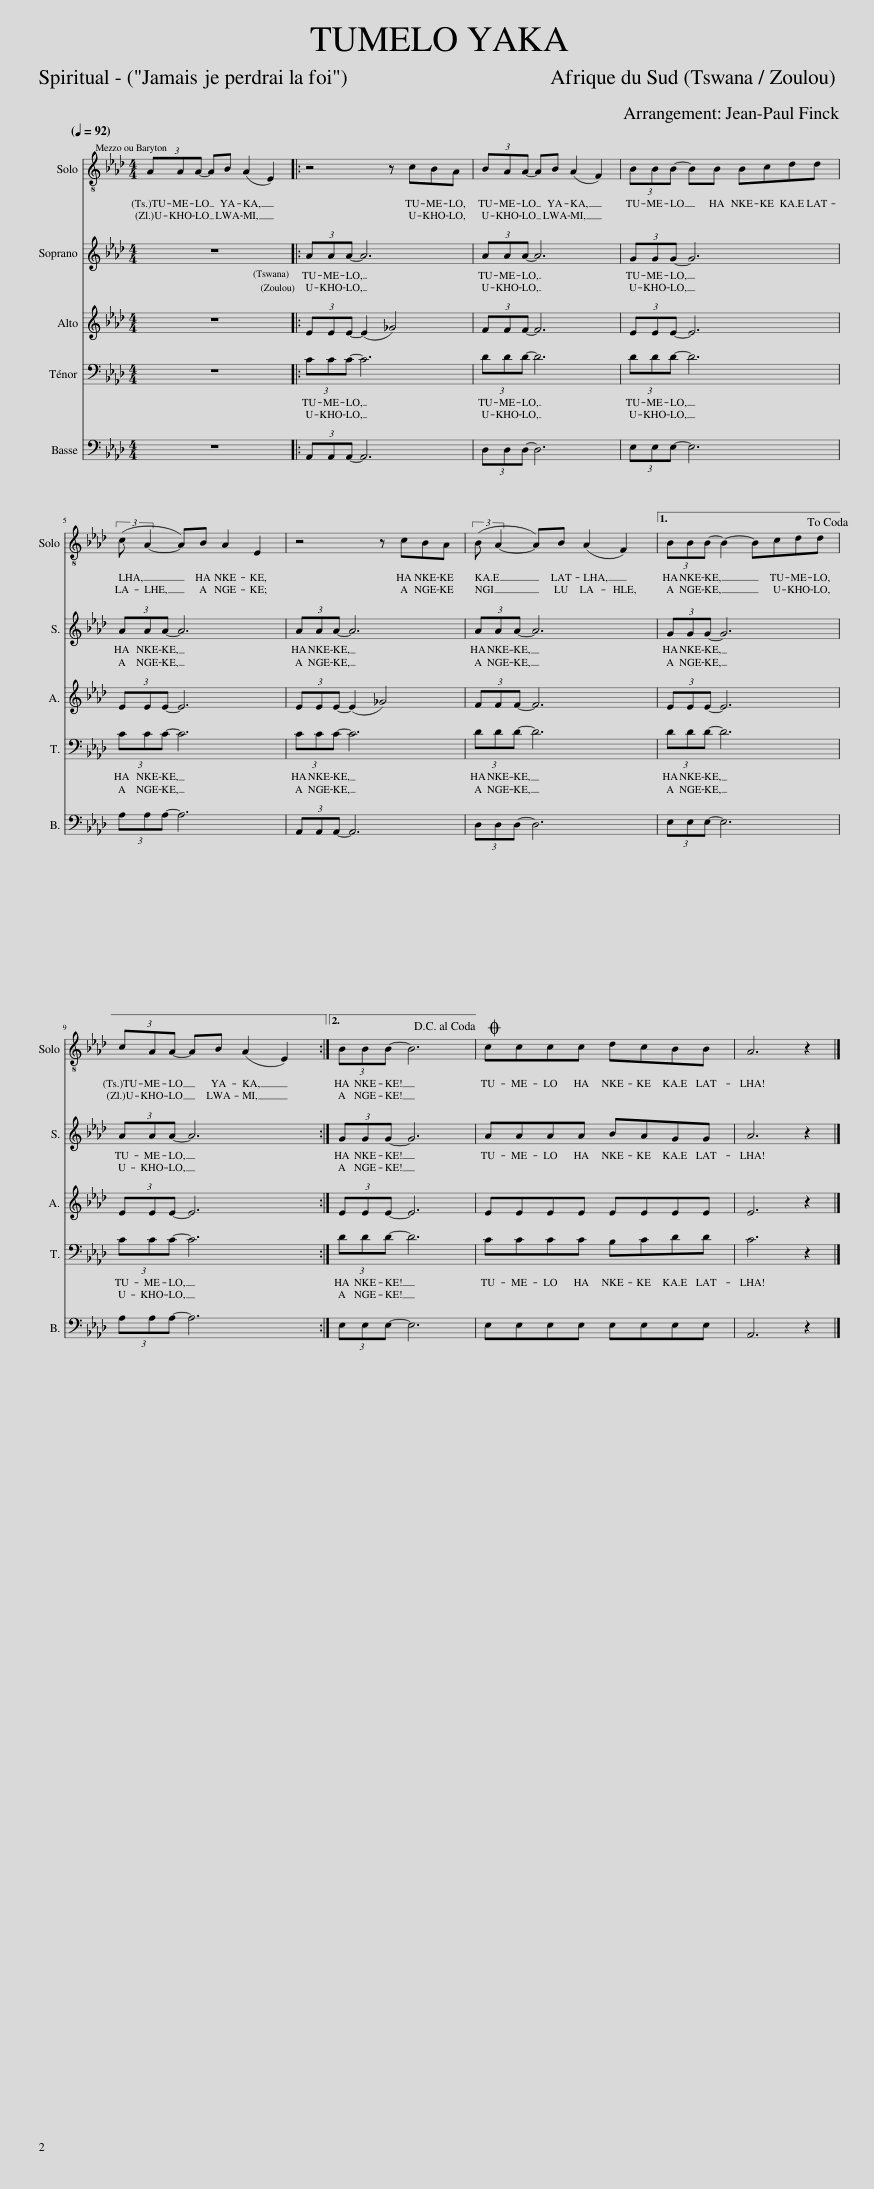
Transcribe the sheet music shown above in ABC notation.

X:1
%%score 1 2 3 4 5
L:1/8
Q:1/4=92
M:4/4
I:linebreak $
K:Ab
V:1 treble-8
V:2 treble
V:3 treble
V:4 bass
V:5 bass
V:1
 (3AAA- AB (A2 E2) |: z4 z cBA | (3BAA- AB (A2 F2) | (3BBB- BB Bcdd |$ (3:2:2(c A2- A)B A2 E2 | %5
 z4 z cBA | (3:2:2(B A2- A)B (A2 F2) |1 (3BBB- B2- Bcdd!dacoda! |$ (3cAA- AB (A2 E2) :|2 (3BBB- B6!D.C.! || %10
O cccc dcBB | A6 z2 |] %12
V:2
 z8 |: (3AAA- A6 | (3AAA- A6 | (3GGG- G6 |$ (3AAA- A6 | %5
 (3AAA- A6 | (3AAA- A6 |1 (3GGG- G6 |$ (3AAA- A6 :|2 (3GGG- G6 || %10
 AAAA BAGG | A6 z2 |] %12
V:3
 z8 |: (3EEE- (E2 _G4) | (3FFF- F6 | (3EEE- E6 |$ (3EEE- E6 | %5
 (3EEE- (E2 _G4) | (3FFF- F6 |1 (3EEE- E6 |$ (3EEE- E6 :|2 (3EEE- E6 || %10
 EEEE EEEE | E6 z2 |] %12
V:4
 z8 |: (3CCC- C6 | (3DDD- D6 | (3DDD- D6 |$ (3CCC- C6 | %5
 (3CCC- C6 | (3DDD- D6 |1 (3DDD- D6 |$ (3CCC- C6 :|2 (3DDD- D6 || %10
 CCCC B,CDD | C6 z2 |] %12
V:5
 z8 |: (3A,,A,,A,,- A,,6 | (3D,D,D,- D,6 | (3E,E,E,- E,6 |$ (3A,A,A,- A,6 | %5
 (3A,,A,,A,,- A,,6 | (3D,D,D,- D,6 |1 (3E,E,E,- E,6 |$ (3A,A,A,- A,6 :|2 (3E,E,E,- E,6 || %10
 E,E,E,E, E,E,E,E, | A,,6 z2 |] %12
